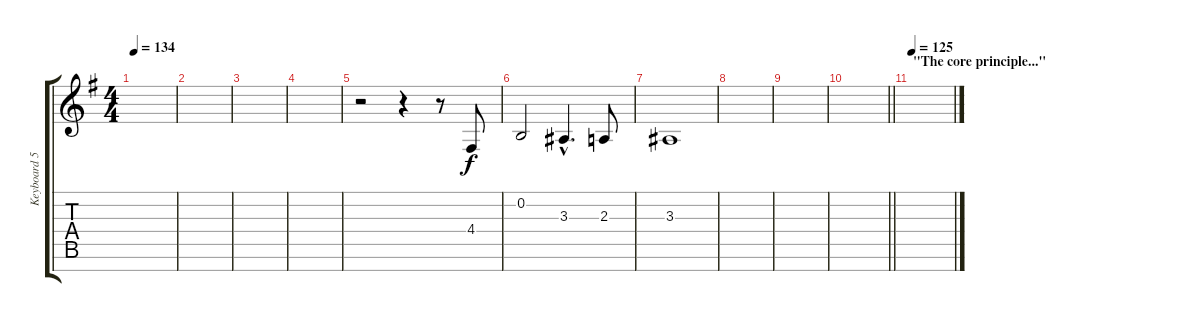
\track ("Keyboard 5 - Brat/Shagrath" "Keyboard 5") {instrument trombone}
\staff {score tabs}
\tuning (E4 B3 G3 D3 A2 E2 B1) {hide}
\ts (4 4)
\tempo 134
\clef g2
\ks g
|
|
|
|
r.2{instrument frenchhorn} r.4 r.8 4.4.8 |
0.2.2 3.3{hac}.4{d dy f} 2.3.8 |
3.3.1{volume 5} |
|
|
\barLineRight lightlight
|
\section ("" "\"The core principle...\"")
\tempo 125
